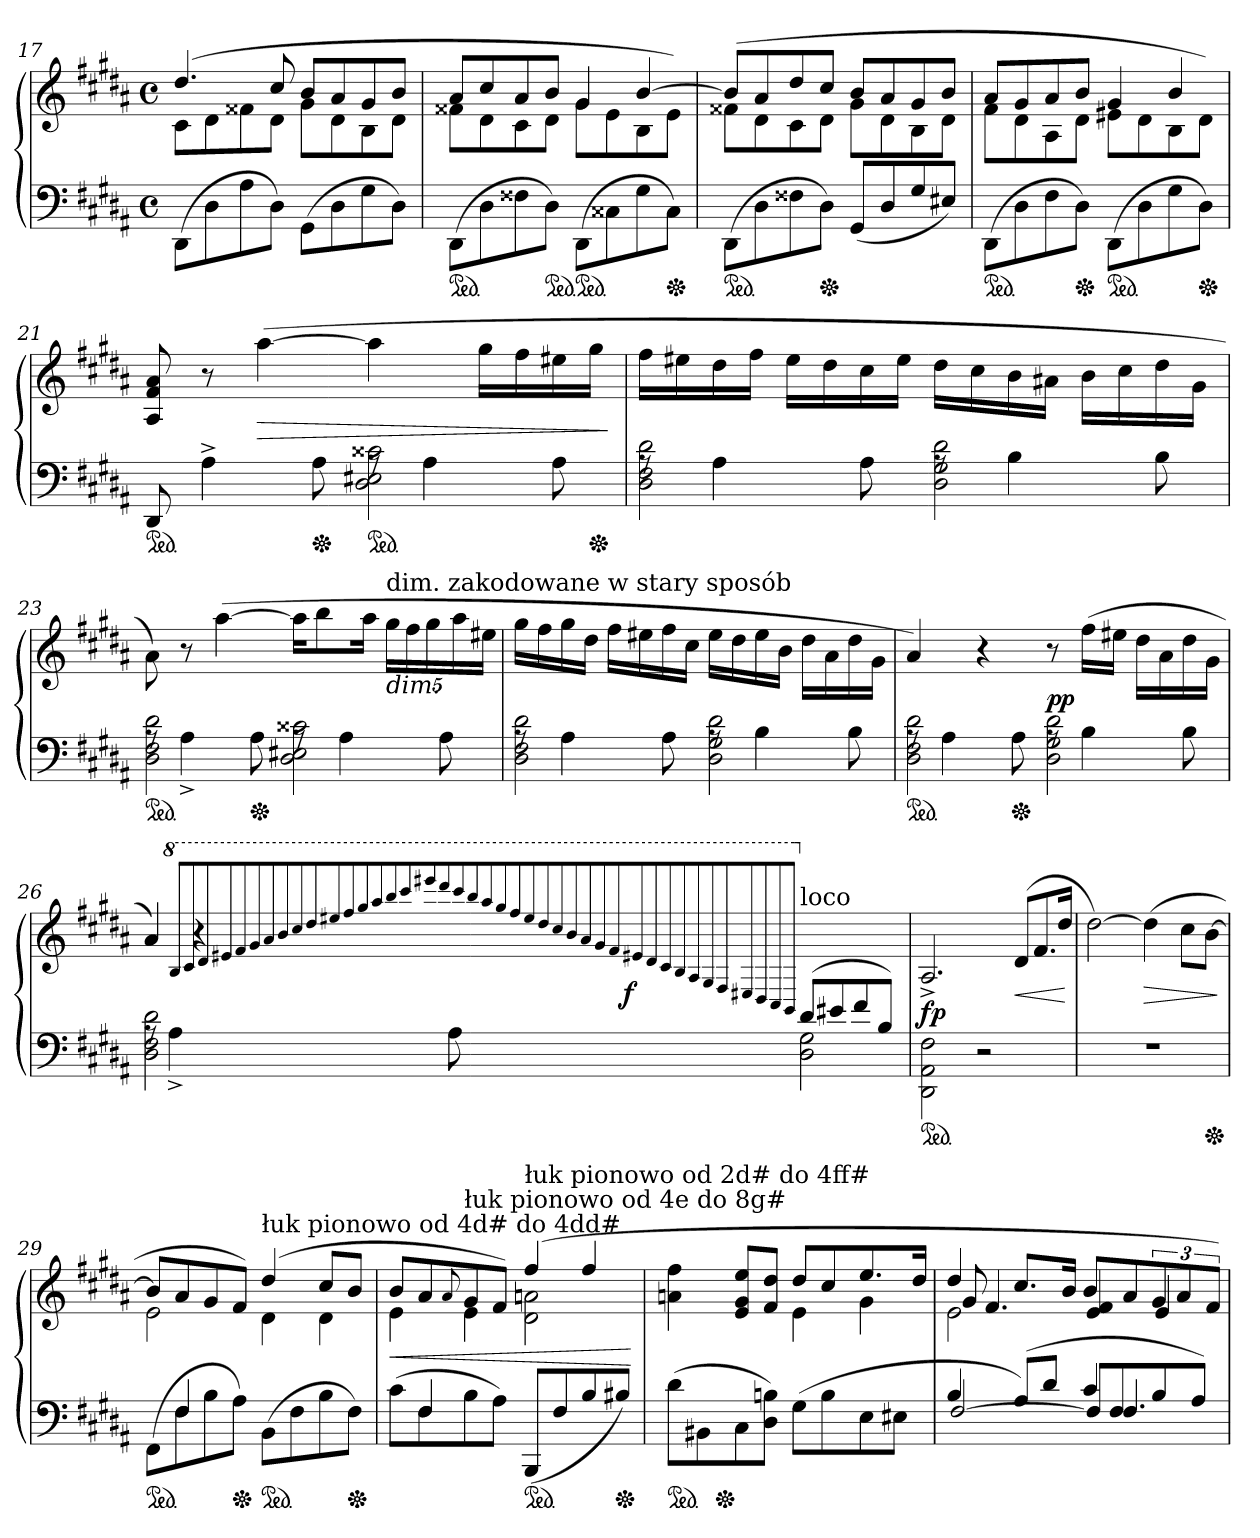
**kern	**kern	**dynam
*part1	*part1	*part1
*staff2	*staff1	*staff1/2
*clefF4	*clefG2	*
*k[f#c#g#d#a#]	*k[f#c#g#d#a#]	*
*M4/4	*M4/4	*
*met(c)	*met(c)	*
=17	=17	=17
*	*^	*
(>8DD#\L	(>4.dd#	8c#L	.
8D#	.	8d#	.
8A#	.	8f##X	.
8D#J)	8cc#	8d#J	.
(>8GG#\L	8bL	8g#L	.
8D#	8a#	8d#	.
8G#	8g#	8B	.
8D#J)	8bJ	8d#J	.
=18	=18	=18	=18
*ped	*	*	*
(>8DD#\L	8a#L	8f##XL	.
8D#	8cc#	8d#	.
8F##X	8a#	8c#	.
*ped	*	*	*
8D#J)	8bJ	8d#J	.
*ped	*	*	*
(>8DD#\L	4g#	8g#L	.
8C##X	.	8e	.
8G#	[4b	8B	.
*Xped	*	*	*
8C##J)	.	8eJ)	.
=19	=19	=19	=19
*ped	*	*	*
(>8DD#\L	(>8bL]	8f##XL	.
8D#	8a#	8d#	.
8F##X	8dd#	8c#	.
*Xped	*	*	*
8D#J)	8cc#J	8d#J	.
(>8GG#L	8bL	8g#L	.
8D#	8a#	8d#	.
8G#	8g#	8B	.
8E#XJ)	8bJ	8d#J	.
=20	=20	=20	=20
*ped	*	*	*
(>8DD#\L	8a#L	8f#L	.
8D#	8g#	8d#	.
8F#	8a#	8A#	.
*Xped	*	*	*
8D#J)	8bJ	8d#J	.
*ped	*	*	*
(>8DD#\L	4g#	8e#XL	.
8D#	.	8d#	.
8G#	4b	8B	.
*Xped	*	*	*
8D#J)	.	8d#J)	.
*	*v	*v	*
=21	=21	=21
*^	*	*
*ped	*	*	*
2ryy	8DD#	8A# 8f# 8a#	.
.	4A#^>	8r	.
.	.	(>[4aa#	>
*Xped	*	*	*
.	8A#	.	.
*ped	*	*	*
2D#\ 2E#X\ 2c##X\	8rA	4aa#]	.
.	4A#	.	.
.	.	16gg#LL	.
.	.	16ff#	.
.	8A#	16ee#X	.
*Xped	*	*	*
.	.	16gg#JJ	.
*v	*v	*	*
.	.	]
=22	=22	=22
*^	*	*
2D#\ 2F#\ 2d#\	8rA	16ff#LL	.
.	.	16ee#X	.
.	4A#	16dd#	.
.	.	16ff#JJ	.
.	.	16ee#LL	.
.	.	16dd#	.
.	8A#	16cc#	.
.	.	16ee#JJ	.
2D#\ 2G#\ 2d#\	8rA	16dd#LL	.
.	.	16cc#	.
.	4B	16b	.
.	.	16a#XJJ	.
.	.	16bLL	.
.	.	16cc#	.
.	8B	16dd#	.
.	.	16g#JJ	.
=23	=23	=23	=23
*ped	*	*	*
2D#\ 2F#\ 2d#\	8rA	8a#\)	.
.	4A#^>	8r	.
.	.	(>[4aa#	.
*Xped	*	*	*
.	8A#	.	.
2D#\ 2E#X\ 2c##X\	8rA	16aa#KL]	.
.	.	8bb	.
.	4A#	.	.
.	.	16aa#Jk	.
!	!	!LO:TX:a:t=dim. zakodowane w stary sposób	!
!	!	!LO:TX:b:i:t=dim.	!
.	.	20gg#LL	.
.	.	20ff#	.
.	.	20gg#	.
.	8A#	.	.
.	.	20aa#	.
.	.	20ee#XJJ	.
=24	=24	=24	=24
2D#\ 2F#\ 2d#\	8rA	16gg#LL	.
.	.	16ff#	.
.	4A#	16gg#	.
.	.	16dd#JJ	.
.	.	16ff#LL	.
.	.	16ee#X	.
.	8A#	16ff#	.
.	.	16cc#JJ	.
2D#\ 2G#\ 2d#\	8rA	16ee#LL	.
.	.	16dd#	.
.	4B	16ee#	.
.	.	16bJJ	.
.	.	16dd#LL	.
.	.	16a#	.
.	8B	16dd#	.
.	.	16g#JJ	.
=25	=25	=25	=25
*ped	*	*	*
2D#\ 2F#\ 2d#\	8rA	4a#)	.
.	4A#	.	.
.	.	4r	.
*Xped	*	*	*
.	8A#	.	.
2D#\ 2G#\ 2d#\	8rA	8r	pp
.	4B	(>16ff#LL	.
.	.	16ee#XJJ	.
.	.	16dd#LL	.
.	.	16a#	.
.	8B	16dd#	.
.	.	16g#JJ	.
=26	=26	=26	=26
*	*	*^	*
2D#\ 2F#\ 2d#\	8rA	4a#)	4..ryy	.
.	4A#^>	.	.	.
.	.	4r	.	.
.	8A#	.	.	.
.	.	.	2ryy	f
*	*	*8va	*	*
.	.	8qb/L	.	.
.	.	8qcc#/	.	.
.	.	8qdd#/	.	.
.	.	8qee#X/	.	.
.	.	8qff#/	.	.
.	.	8qgg#/	.	.
.	.	8qaa#/	.	.
.	.	8qbb/	.	.
.	.	8qccc#/	.	.
.	.	8qddd#/	.	.
.	.	8qeee#X/	.	.
.	.	8qfff#/	.	.
.	.	8qggg#/	.	.
.	.	8qaaa#/	.	.
.	.	8qbbb/	.	.
.	.	8qcccc#/	.	.
.	.	8qeeee#X/	.	.
.	.	8qdddd#/	.	.
.	.	8qcccc#/	.	.
.	.	8qbbb/	.	.
.	.	8qaaa#/	.	.
.	.	8qggg#/	.	.
.	.	8qfff#/	.	.
.	.	8qeee#/	.	.
.	.	8qddd#/	.	.
.	.	8qccc#/	.	.
.	.	8qbb/	.	.
.	.	8qaa#/	.	.
.	.	8qgg#/	.	.
.	.	8qff#/	.	.
.	.	8qee#X/	.	.
.	.	8qdd#/	.	.
.	.	8qcc#/	.	.
.	.	8qb/	.	.
.	.	8qa#/	.	.
.	.	8qg#/	.	.
.	.	8qf#/	.	.
.	.	8qe#X/	.	.
.	.	8qd#/	.	.
.	.	8qc#/	.	.
.	.	8qB/J	.	.
*	*	*X8va	*	*
!	!	!LO:TX:a:t=loco	!	!
(<8d#L	2D# 2G#	2ryy	.	.
8e#X	.	.	.	.
8f#	.	.	.	.
8BJ)	.	.	.	.
.	.	.	16ryy	.
=27	=27	=27	=27	=27
!LO:TX:b:t=łuk pionowo od 2DD# do 2.A#	!	!	!	!
*v	*v	*	*	*
*	*v	*v	*
*ped	*	*
2DD#\ 2AA#\ 2F#\	2.A#^>/	fp
2r	.	.
*	*Xtuplet	*
.	(>12d#L	<
.	12.f#	.
.	24dd#Jk	.
.	.	[
=28	=28	=28
1rF	[2dd#)	.
.	(>4dd#]	>
.	8cc#L	.
*Xped	*	*
.	[8bJ	.
.	.	]
=29	=29	=29
*^	*^	*
*ped	*	*	*	*
8ryy	(>8FF#L	8bL]	2e	.
4F#	8F#	8a#	.	.
.	8B	8g#	.	.
*Xped	*	*	*	*
8ryy	8A#J)	8f#J)	.	.
!	!	!LO:TX:a:t=łuk pionowo od 4d# do 4dd#	!	!
*ped	*	*	*	*
2ryy	(>8BBL	(>4dd#	4d#	.
.	8F#	.	.	.
.	8B	8cc#L	4d#	.
*Xped	*	*	*	*
.	8F#J)	8bJ	.	.
=30	=30	=30	=30	=30
8ryy	(>8c#L	8bL	4e	<
4F#	8F#	8a#	.	.
.	.	8qqa#/	.	.
!	!	!LO:TX:a:t=łuk pionowo od 4e do 8g#	!	!
.	8B	8g#	4e	.
8ryy	8A#J)	8f#J)	.	.
!	!	!LO:TX:a:t=łuk pionowo od 2d# do 4ff#	!	!
!LO:TX:b:t=złamana belka	!	!	!	!
*ped	*	*	*	*
2ryy	(>8BBBL	(>4ff#	2d# 2an	.
.	8F#	.	.	.
.	8B	4ff#	.	.
*Xped	*	*	*	*
.	8B#XJ)	.	.	.
*v	*v	*	*	*
*	*v	*v	*
.	.	[
=31	=31	=31
*	*^	*
*ped	*	*	*
*	*	*^	*
(>8d#L	4ryy	4an 4ff#	8.ryy	.
8BB#X	.	.	.	.
*Xped	*	*	*	*
.	.	.	2ryy	.
8C#	8e 8g# 8eeL	4ryy	.	.
8D# 8BnJ)	8f# 8dd#J	.	.	.
(>8G#L	8dd#L	4e	.	.
8B	8cc#	.	.	.
.	.	.	4ryy	.
8E	8.ee	4g#	.	.
8E#XJ	.	.	.	.
.	16dd#Jk	.	16ryy	.
=32	=32	=32	=32	=32
*^	*	*	*	*
*	*^	*	*	*	*
4B	2ryy	[2F#	4dd#	8g#/	2e\	.
.	.	.	.	4.f#/	.	.
(>8A#L)	.	.	8.cc#L	.	.	.
8d#J	.	.	.	.	.	.
.	.	.	16bJk	.	.	.
4c#	8ryy	8F#L]	8bL	2ryy	4e 4f#	.
.	4.F#/	8F#	8a#	.	.	.
*	*	*	*tuplet	*	*	*
4ryy	.	8B	12g#	.	4e	.
.	.	.	12a#	.	.	.
.	.	8A#J)	.	.	.	.
.	.	.	12f#J)	.	.	.
*v	*v	*v	*	*	*	*
*	*v	*v	*v	*
=	=	=
*-	*-	*-
